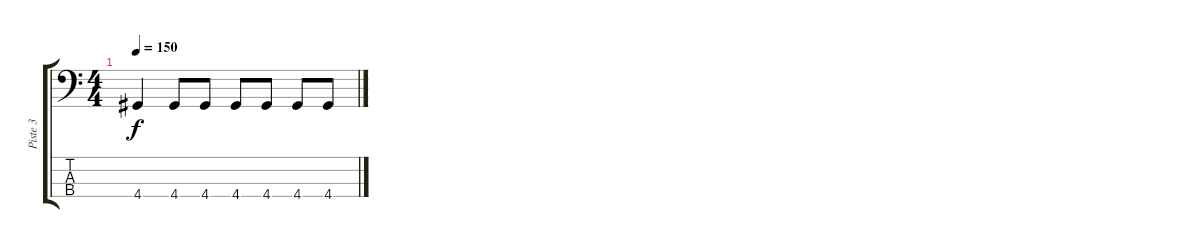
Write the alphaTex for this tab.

\track ("Piste 3" "Piste 3") {instrument electricbassfinger}
\staff {score tabs}
\tuning (G2 D2 A1 E1) {hide}
\ts (4 4)
\tempo 150
\clef f4
\ks c
4.4.4{dy f} 4.4.8 4.4.8 4.4.8 4.4.8 4.4.8 4.4.8
